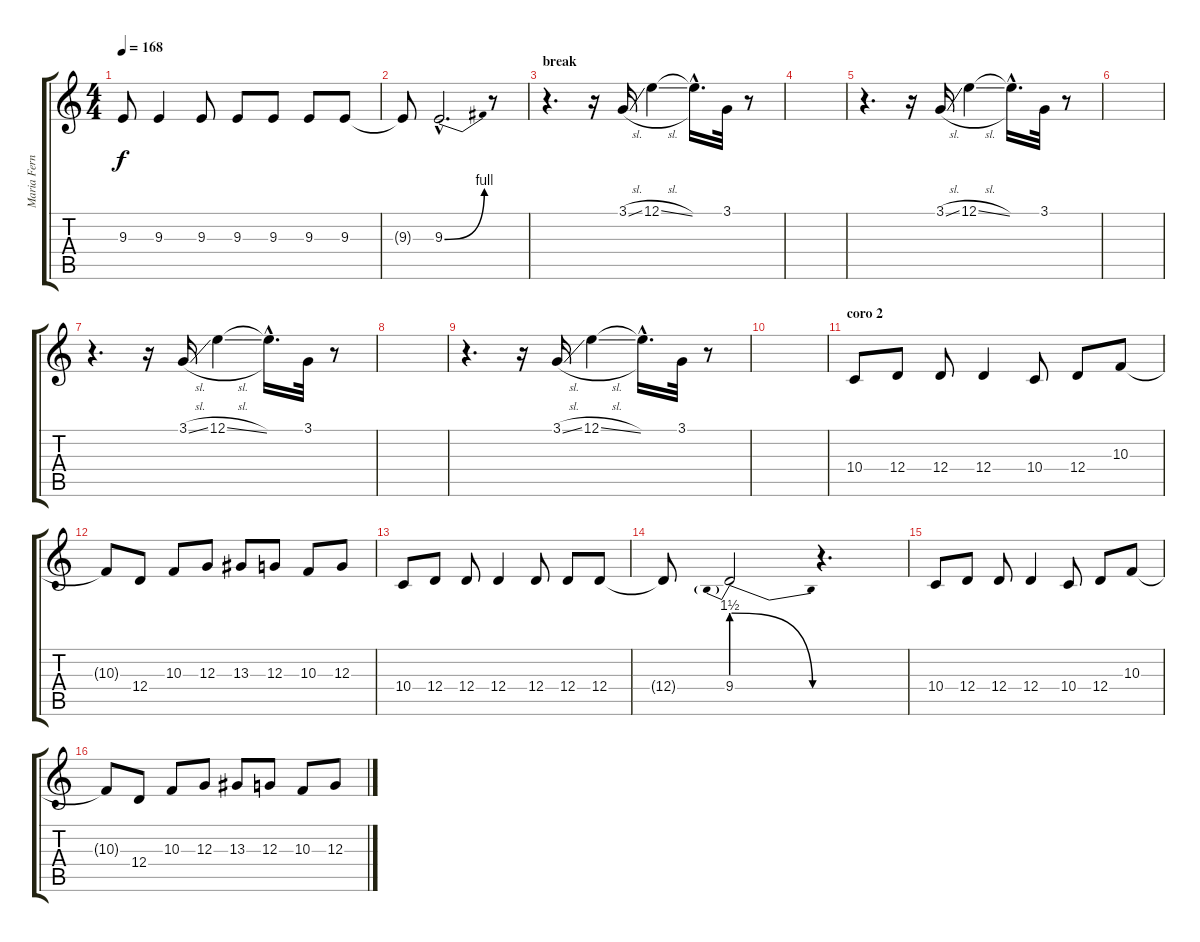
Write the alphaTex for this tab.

\track ("Maria Fernanda (voz)" "Maria Fern") {instrument lead3calliope}
\staff {score tabs}
\tuning (E4 B3 G3 D3 A2 E2) {hide}
\ts (4 4)
\tempo 168
\clef g2
\ks c
9.3.8{dy f} 9.3.4 9.3.8 9.3.8 9.3.8 9.3.8 9.3.8 |
9.3{t}.8 9.3{be (bend 0 0 60 4) hac}.2{d} r.8 |
\section ("" "break")
r.4{d} r.16 3.1{sl}.16 12.1{sl}.4 12.1{hac t}.16{d} 3.1.32 r.8 |
|
r.4{d} r.16 3.1{sl}.16 12.1{sl}.4 12.1{hac t}.16{d} 3.1.32 r.8 |
|
r.4{d} r.16 3.1{sl}.16 12.1{sl}.4 12.1{hac t}.16{d} 3.1.32 r.8 |
|
r.4{d} r.16 3.1{sl}.16 12.1{sl}.4 12.1{hac t}.16{d} 3.1.32 r.8 |
|
\section ("" "coro 2")
10.4.8 12.4.8 12.4.8 12.4.4 10.4.8 12.4.8 10.3.8 |
10.3{t}.8 12.4.8 10.3.8 12.3.8 13.3.8 12.3.8 10.3.8 12.3.8 |
10.4.8 12.4.8 12.4.8 12.4.4 12.4.8 12.4.8 12.4.8 |
12.4{t}.8 9.4{be (prebendrelease 0 6 60 0)}.2 r.4{d} |
10.4.8 12.4.8 12.4.8 12.4.4 10.4.8 12.4.8 10.3.8 |
10.3{t}.8 12.4.8 10.3.8 12.3.8 13.3.8 12.3.8 10.3.8 12.3.8
